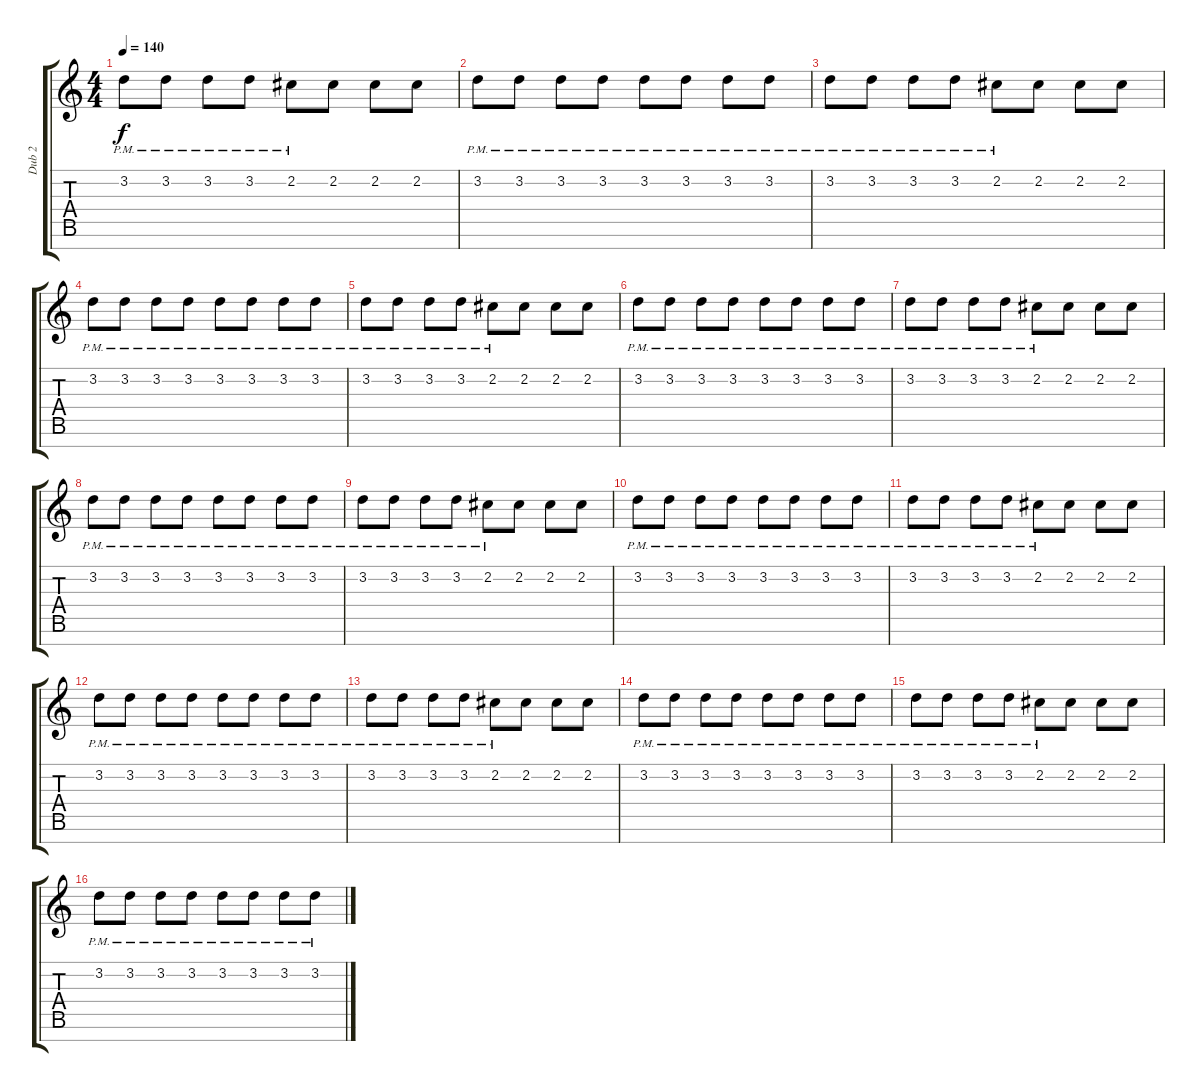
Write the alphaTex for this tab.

\track ("Dub 2" "Dub 2") {instrument distortionguitar}
\staff {score tabs}
\tuning (E4 B3 G3 D3 A2 E2 B1) {hide}
\ts (4 4)
\tempo 140
\clef g2
\ks c
3.2{pm}.8{dy f} 3.2{pm}.8 3.2{pm}.8 3.2{pm}.8 2.2{pm}.8 2.2.8 2.2.8 2.2.8 |
3.2{pm}.8 3.2{pm}.8 3.2{pm}.8 3.2{pm}.8 3.2{pm}.8 3.2{pm}.8 3.2{pm}.8 3.2{pm}.8 |
3.2{pm}.8 3.2{pm}.8 3.2{pm}.8 3.2{pm}.8 2.2{pm}.8 2.2.8 2.2.8 2.2.8 |
3.2{pm}.8 3.2{pm}.8 3.2{pm}.8 3.2{pm}.8 3.2{pm}.8 3.2{pm}.8 3.2{pm}.8 3.2{pm}.8 |
3.2{pm}.8 3.2{pm}.8 3.2{pm}.8 3.2{pm}.8 2.2{pm}.8 2.2.8 2.2.8 2.2.8 |
3.2{pm}.8 3.2{pm}.8 3.2{pm}.8 3.2{pm}.8 3.2{pm}.8 3.2{pm}.8 3.2{pm}.8 3.2{pm}.8 |
3.2{pm}.8 3.2{pm}.8 3.2{pm}.8 3.2{pm}.8 2.2{pm}.8 2.2.8 2.2.8 2.2.8 |
3.2{pm}.8 3.2{pm}.8 3.2{pm}.8 3.2{pm}.8 3.2{pm}.8 3.2{pm}.8 3.2{pm}.8 3.2{pm}.8 |
3.2{pm}.8 3.2{pm}.8 3.2{pm}.8 3.2{pm}.8 2.2{pm}.8 2.2.8 2.2.8 2.2.8 |
3.2{pm}.8 3.2{pm}.8 3.2{pm}.8 3.2{pm}.8 3.2{pm}.8 3.2{pm}.8 3.2{pm}.8 3.2{pm}.8 |
3.2{pm}.8 3.2{pm}.8 3.2{pm}.8 3.2{pm}.8 2.2{pm}.8 2.2.8 2.2.8 2.2.8 |
3.2{pm}.8 3.2{pm}.8 3.2{pm}.8 3.2{pm}.8 3.2{pm}.8 3.2{pm}.8 3.2{pm}.8 3.2{pm}.8 |
3.2{pm}.8 3.2{pm}.8 3.2{pm}.8 3.2{pm}.8 2.2{pm}.8 2.2.8 2.2.8 2.2.8 |
3.2{pm}.8 3.2{pm}.8 3.2{pm}.8 3.2{pm}.8 3.2{pm}.8 3.2{pm}.8 3.2{pm}.8 3.2{pm}.8 |
3.2{pm}.8 3.2{pm}.8 3.2{pm}.8 3.2{pm}.8 2.2{pm}.8 2.2.8 2.2.8 2.2.8 |
3.2{pm}.8 3.2{pm}.8 3.2{pm}.8 3.2{pm}.8 3.2{pm}.8 3.2{pm}.8 3.2{pm}.8 3.2{pm}.8
